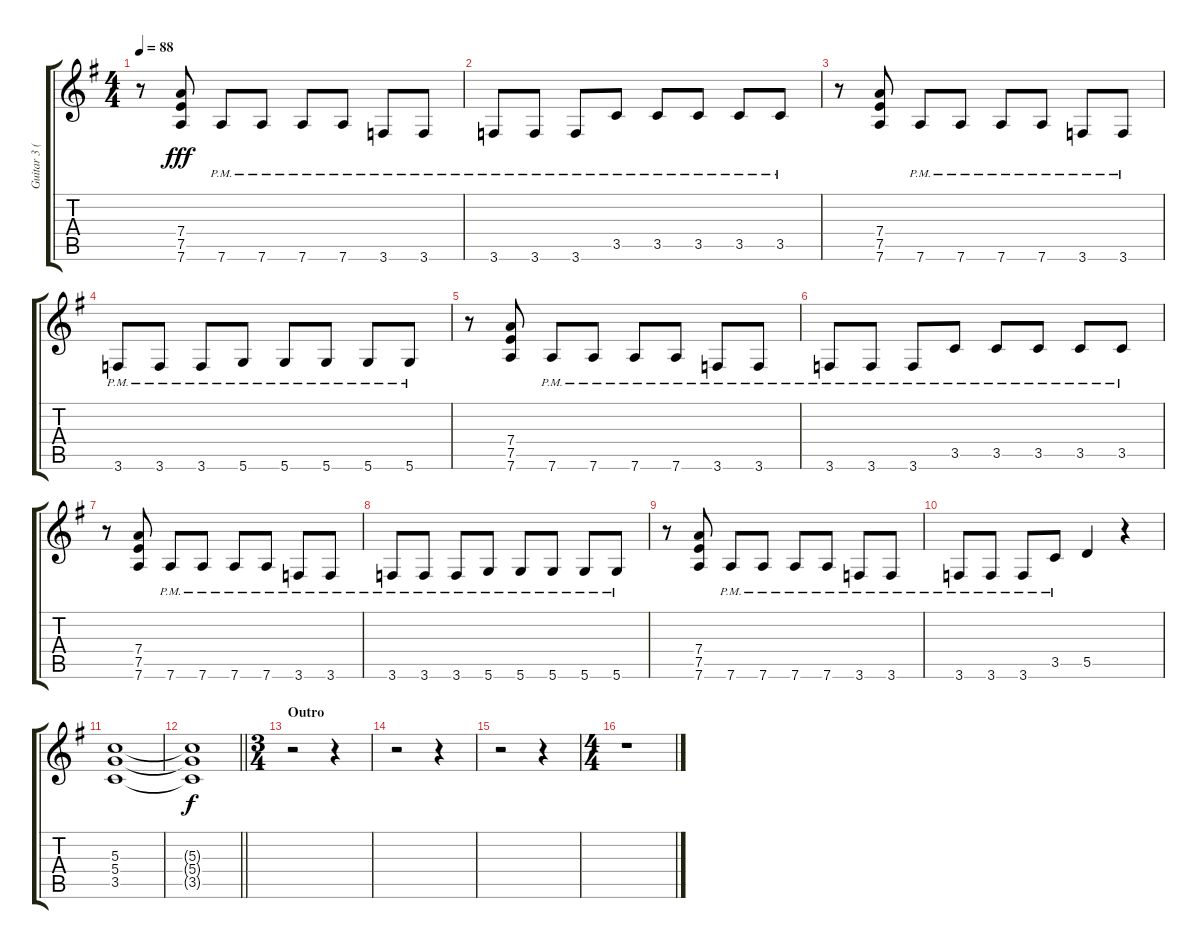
\track ("Guitar 3 (dropped-D tuning)" "Guitar 3 (") {instrument overdrivenguitar}
\staff {score tabs}
\tuning (E4 B3 G3 D3 A2 D2) {hide}
\ts (4 4)
\tempo 88
\clef g2
\ks g
r.8{dy fff} (7.4 7.5 7.6).8 7.6{pm}.8 7.6{pm}.8 7.6{pm}.8 7.6{pm}.8 3.6{pm}.8 3.6{pm}.8 |
3.6{pm}.8 3.6{pm}.8 3.6{pm}.8 3.5{pm}.8 3.5{pm}.8 3.5{pm}.8 3.5{pm}.8 3.5{pm}.8 |
r.8 (7.4 7.5 7.6).8 7.6{pm}.8 7.6{pm}.8 7.6{pm}.8 7.6{pm}.8 3.6{pm}.8 3.6{pm}.8 |
3.6{pm}.8 3.6{pm}.8 3.6{pm}.8 5.6{pm}.8 5.6{pm}.8 5.6{pm}.8 5.6{pm}.8 5.6{pm}.8 |
r.8 (7.4 7.5 7.6).8 7.6{pm}.8 7.6{pm}.8 7.6{pm}.8 7.6{pm}.8 3.6{pm}.8 3.6{pm}.8 |
3.6{pm}.8 3.6{pm}.8 3.6{pm}.8 3.5{pm}.8 3.5{pm}.8 3.5{pm}.8 3.5{pm}.8 3.5{pm}.8 |
r.8 (7.4 7.5 7.6).8 7.6{pm}.8 7.6{pm}.8 7.6{pm}.8 7.6{pm}.8 3.6{pm}.8 3.6{pm}.8 |
3.6{pm}.8 3.6{pm}.8 3.6{pm}.8 5.6{pm}.8 5.6{pm}.8 5.6{pm}.8 5.6{pm}.8 5.6{pm}.8 |
r.8 (7.4 7.5 7.6).8 7.6{pm}.8 7.6{pm}.8 7.6{pm}.8 7.6{pm}.8 3.6{pm}.8 3.6{pm}.8 |
3.6{pm}.8 3.6{pm}.8 3.6{pm}.8 3.5{pm}.8 5.5.4 r.4 |
(5.3 5.4 3.5).1 |
\barLineRight lightlight
(5.3{t} 5.4{t} 3.5{t}).1{dy f} |
\ts (3 4)
\section ("" "Outro")
r.2 r.4 |
r.2 r.4 |
r.2 r.4 |
\ts (4 4)
r.1
